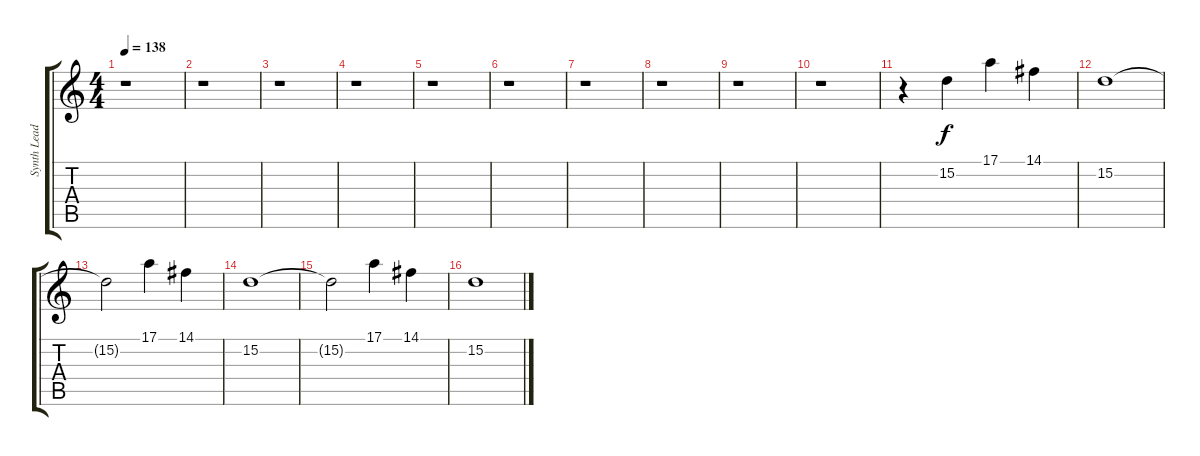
\track ("Synth Lead" "Synth Lead") {instrument lead1square}
\staff {score tabs}
\tuning (E4 B3 G3 D3 A2 E2) {hide}
\ts (4 4)
\tempo 138
\clef g2
\ks c
r.1{dy mf} |
r.1 |
r.1 |
r.1 |
r.1 |
r.1 |
r.1 |
r.1 |
r.1 |
r.1 |
r.4 15.2.4{dy f} 17.1.4 14.1.4 |
15.2.1 |
15.2{t}.2 17.1.4 14.1.4 |
15.2.1 |
15.2{t}.2 17.1.4 14.1.4 |
15.2.1
